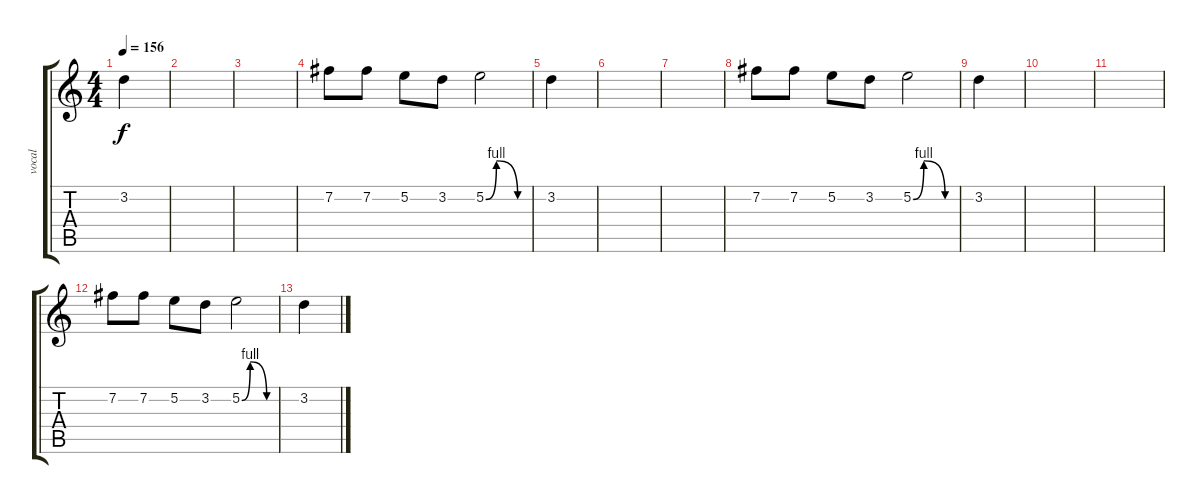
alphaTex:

\track ("vocal" "vocal") {instrument acousticguitarsteel}
\staff {score tabs}
\tuning (E4 B3 G3 D3 A2 E2) {hide}
\ts (4 4)
\tempo 156
\clef g2
\ks c
3.2.4{dy f} |
|
|
7.2.8 7.2.8 5.2.8 3.2.8 5.2{be (custom 0 0 15 4 45 0 60 0)}.2 |
3.2.4 |
|
|
7.2.8 7.2.8 5.2.8 3.2.8 5.2{be (custom 0 0 15 4 45 0 60 0)}.2 |
3.2.4 |
|
|
7.2.8 7.2.8 5.2.8 3.2.8 5.2{be (custom 0 0 15 4 45 0 60 0)}.2 |
3.2.4
